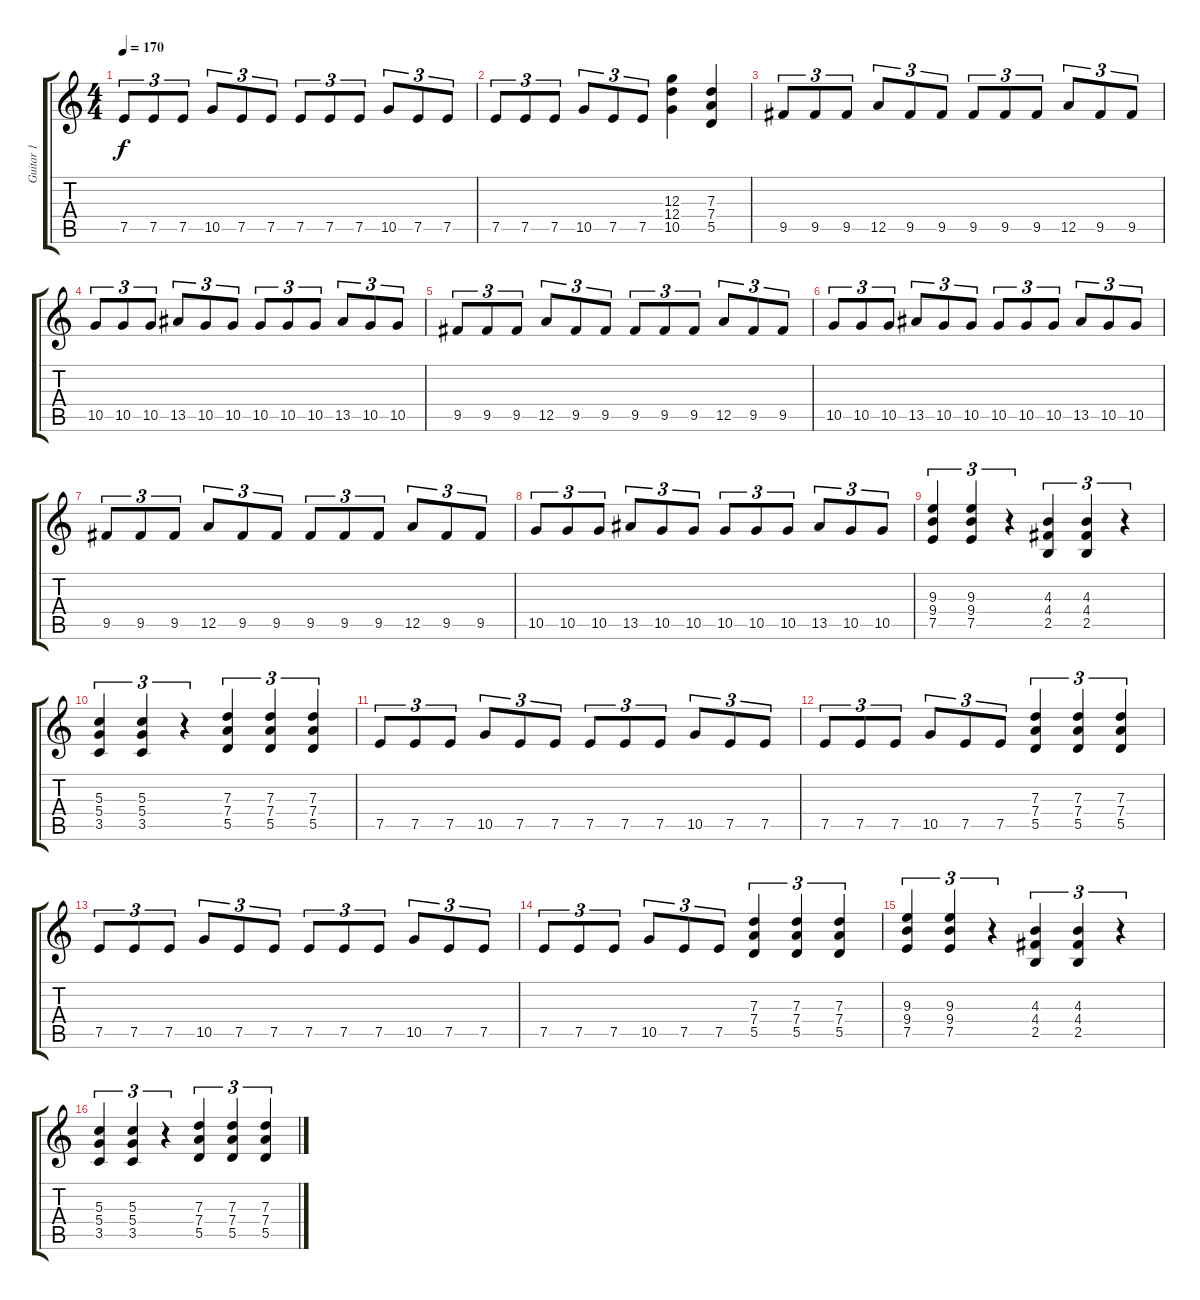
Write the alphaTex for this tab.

\track ("Guitar 1" "Guitar 1") {instrument distortionguitar}
\staff {score tabs}
\tuning (E4 B3 G3 D3 A2 E2) {hide}
\ts (4 4)
\tempo 170
\clef g2
\ks c
7.5.8{tu (3 2) dy f} 7.5.8{tu (3 2)} 7.5.8{tu (3 2)} 10.5.8{tu (3 2)} 7.5.8{tu (3 2)} 7.5.8{tu (3 2)} 7.5.8{tu (3 2)} 7.5.8{tu (3 2)} 7.5.8{tu (3 2)} 10.5.8{tu (3 2)} 7.5.8{tu (3 2)} 7.5.8{tu (3 2)} |
7.5.8{tu (3 2)} 7.5.8{tu (3 2)} 7.5.8{tu (3 2)} 10.5.8{tu (3 2)} 7.5.8{tu (3 2)} 7.5.8{tu (3 2)} (12.3 12.4 10.5).4 (7.3 7.4 5.5).4 |
9.5.8{tu (3 2)} 9.5.8{tu (3 2)} 9.5.8{tu (3 2)} 12.5.8{tu (3 2)} 9.5.8{tu (3 2)} 9.5.8{tu (3 2)} 9.5.8{tu (3 2)} 9.5.8{tu (3 2)} 9.5.8{tu (3 2)} 12.5.8{tu (3 2)} 9.5.8{tu (3 2)} 9.5.8{tu (3 2)} |
10.5.8{tu (3 2)} 10.5.8{tu (3 2)} 10.5.8{tu (3 2)} 13.5.8{tu (3 2)} 10.5.8{tu (3 2)} 10.5.8{tu (3 2)} 10.5.8{tu (3 2)} 10.5.8{tu (3 2)} 10.5.8{tu (3 2)} 13.5.8{tu (3 2)} 10.5.8{tu (3 2)} 10.5.8{tu (3 2)} |
9.5.8{tu (3 2)} 9.5.8{tu (3 2)} 9.5.8{tu (3 2)} 12.5.8{tu (3 2)} 9.5.8{tu (3 2)} 9.5.8{tu (3 2)} 9.5.8{tu (3 2)} 9.5.8{tu (3 2)} 9.5.8{tu (3 2)} 12.5.8{tu (3 2)} 9.5.8{tu (3 2)} 9.5.8{tu (3 2)} |
10.5.8{tu (3 2)} 10.5.8{tu (3 2)} 10.5.8{tu (3 2)} 13.5.8{tu (3 2)} 10.5.8{tu (3 2)} 10.5.8{tu (3 2)} 10.5.8{tu (3 2)} 10.5.8{tu (3 2)} 10.5.8{tu (3 2)} 13.5.8{tu (3 2)} 10.5.8{tu (3 2)} 10.5.8{tu (3 2)} |
9.5.8{tu (3 2)} 9.5.8{tu (3 2)} 9.5.8{tu (3 2)} 12.5.8{tu (3 2)} 9.5.8{tu (3 2)} 9.5.8{tu (3 2)} 9.5.8{tu (3 2)} 9.5.8{tu (3 2)} 9.5.8{tu (3 2)} 12.5.8{tu (3 2)} 9.5.8{tu (3 2)} 9.5.8{tu (3 2)} |
10.5.8{tu (3 2)} 10.5.8{tu (3 2)} 10.5.8{tu (3 2)} 13.5.8{tu (3 2)} 10.5.8{tu (3 2)} 10.5.8{tu (3 2)} 10.5.8{tu (3 2)} 10.5.8{tu (3 2)} 10.5.8{tu (3 2)} 13.5.8{tu (3 2)} 10.5.8{tu (3 2)} 10.5.8{tu (3 2)} |
(9.3 9.4 7.5).4{tu (3 2)} (9.3 9.4 7.5).4{tu (3 2)} r.4{tu (3 2)} (4.3 4.4 2.5).4{tu (3 2)} (4.3 4.4 2.5).4{tu (3 2)} r.4{tu (3 2)} |
(5.3 5.4 3.5).4{tu (3 2)} (5.3 5.4 3.5).4{tu (3 2)} r.4{tu (3 2)} (7.3 7.4 5.5).4{tu (3 2)} (7.3 7.4 5.5).4{tu (3 2)} (7.3 7.4 5.5).4{tu (3 2)} |
7.5.8{tu (3 2)} 7.5.8{tu (3 2)} 7.5.8{tu (3 2)} 10.5.8{tu (3 2)} 7.5.8{tu (3 2)} 7.5.8{tu (3 2)} 7.5.8{tu (3 2)} 7.5.8{tu (3 2)} 7.5.8{tu (3 2)} 10.5.8{tu (3 2)} 7.5.8{tu (3 2)} 7.5.8{tu (3 2)} |
7.5.8{tu (3 2)} 7.5.8{tu (3 2)} 7.5.8{tu (3 2)} 10.5.8{tu (3 2)} 7.5.8{tu (3 2)} 7.5.8{tu (3 2)} (7.3 7.4 5.5).4{tu (3 2)} (7.3 7.4 5.5).4{tu (3 2)} (7.3 7.4 5.5).4{tu (3 2)} |
7.5.8{tu (3 2)} 7.5.8{tu (3 2)} 7.5.8{tu (3 2)} 10.5.8{tu (3 2)} 7.5.8{tu (3 2)} 7.5.8{tu (3 2)} 7.5.8{tu (3 2)} 7.5.8{tu (3 2)} 7.5.8{tu (3 2)} 10.5.8{tu (3 2)} 7.5.8{tu (3 2)} 7.5.8{tu (3 2)} |
7.5.8{tu (3 2)} 7.5.8{tu (3 2)} 7.5.8{tu (3 2)} 10.5.8{tu (3 2)} 7.5.8{tu (3 2)} 7.5.8{tu (3 2)} (7.3 7.4 5.5).4{tu (3 2)} (7.3 7.4 5.5).4{tu (3 2)} (7.3 7.4 5.5).4{tu (3 2)} |
(9.3 9.4 7.5).4{tu (3 2)} (9.3 9.4 7.5).4{tu (3 2)} r.4{tu (3 2)} (4.3 4.4 2.5).4{tu (3 2)} (4.3 4.4 2.5).4{tu (3 2)} r.4{tu (3 2)} |
(5.3 5.4 3.5).4{tu (3 2)} (5.3 5.4 3.5).4{tu (3 2)} r.4{tu (3 2)} (7.3 7.4 5.5).4{tu (3 2)} (7.3 7.4 5.5).4{tu (3 2)} (7.3 7.4 5.5).4{tu (3 2)}
